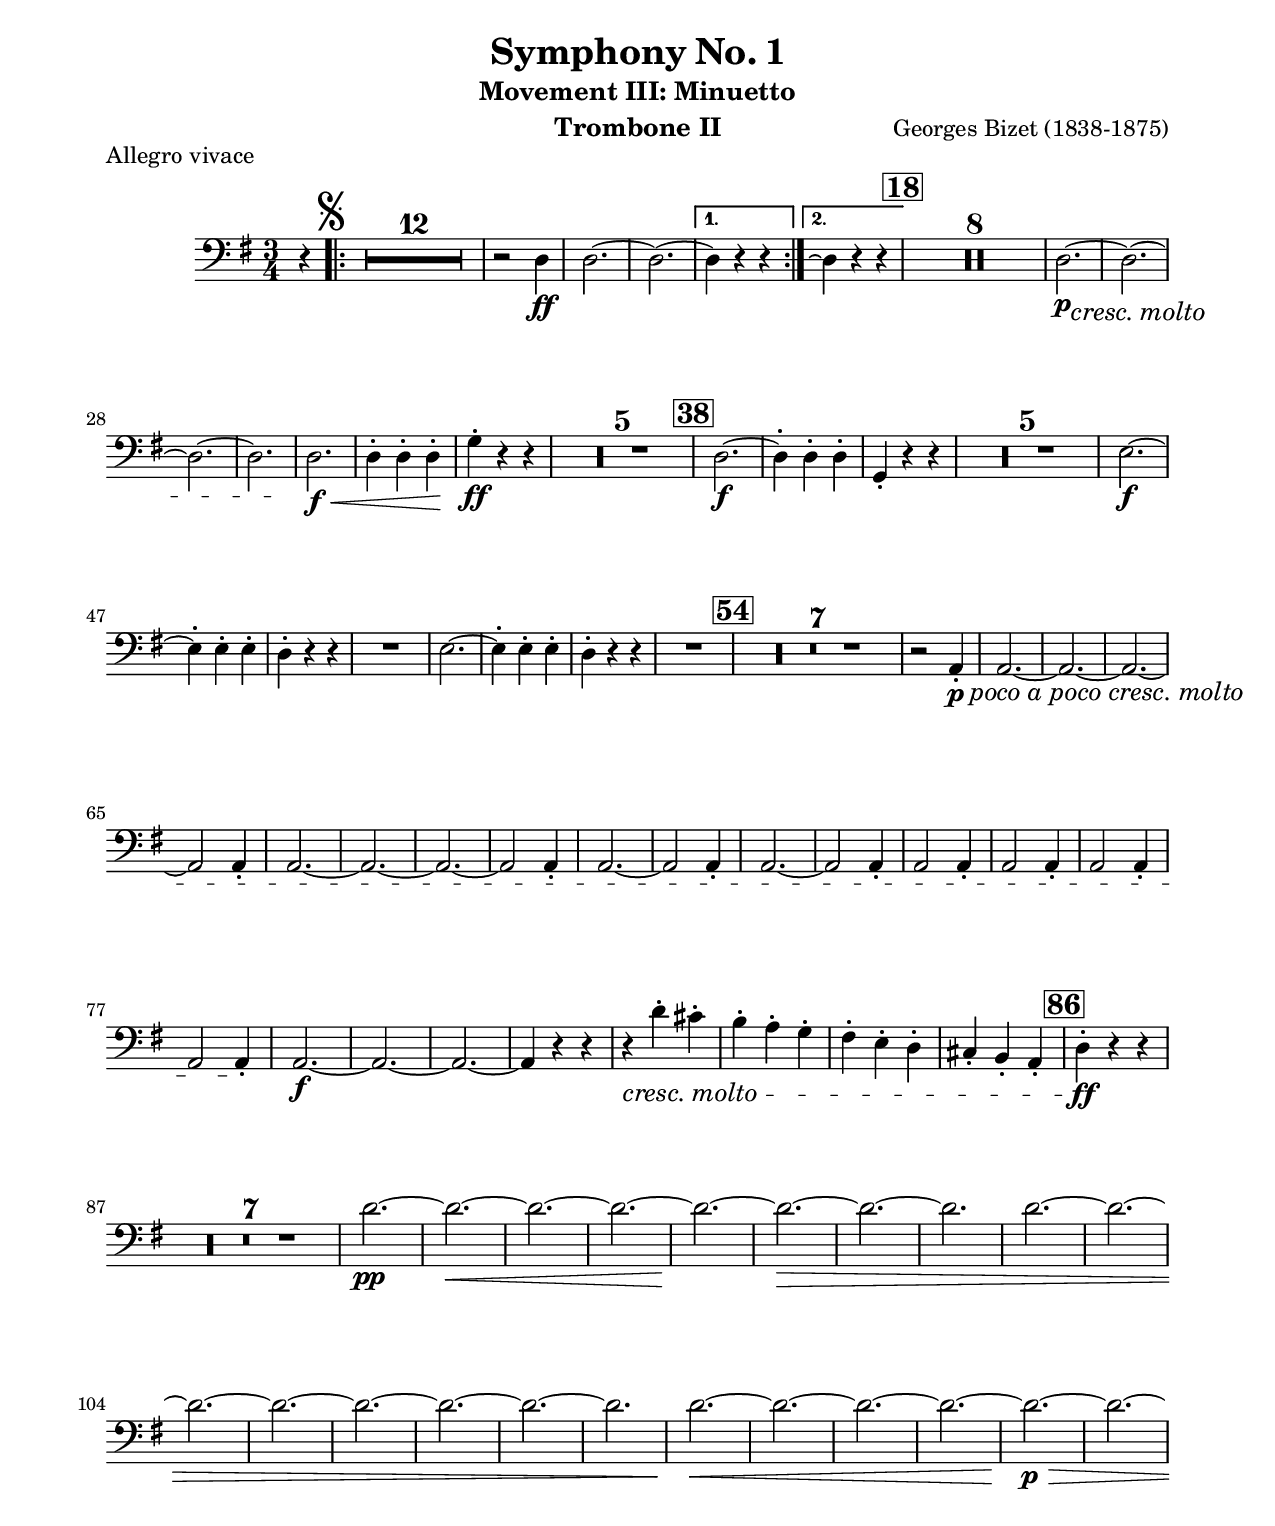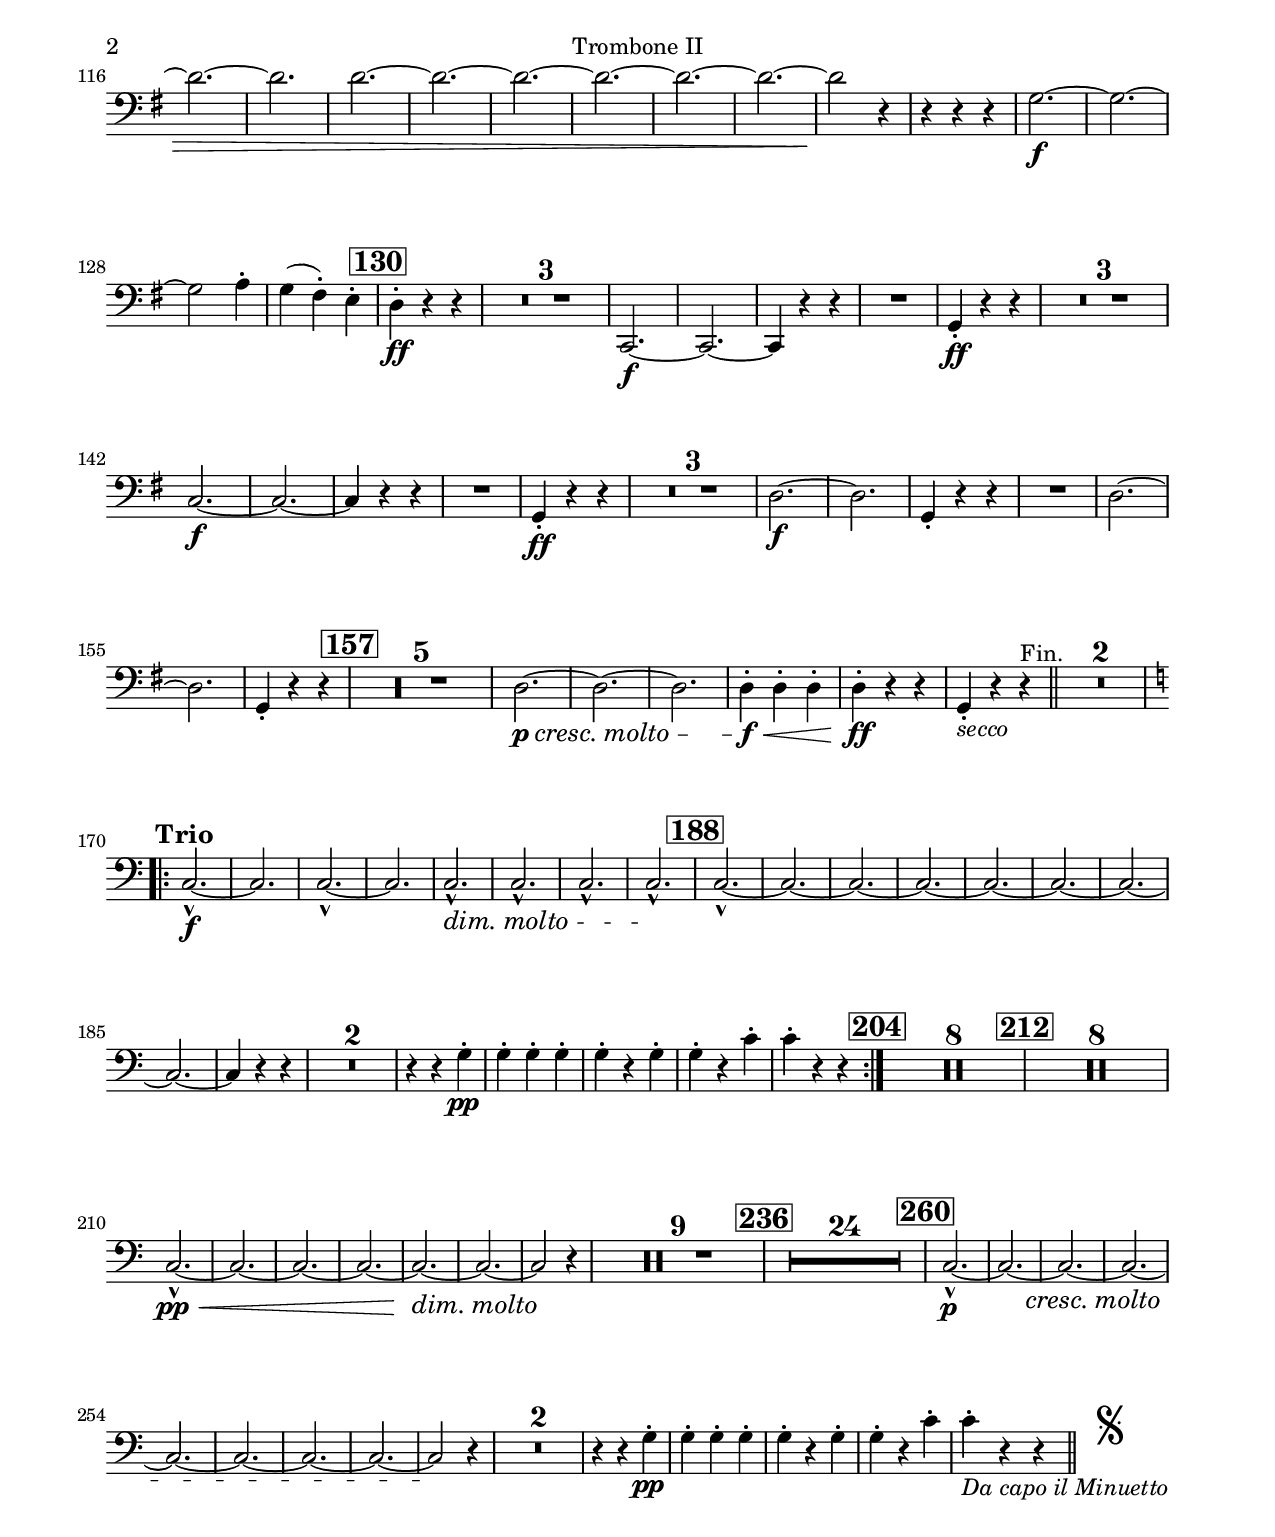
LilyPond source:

\version "2.13.5"

\include "defs.lyi" 
\version "2.13.5"

\include "defs.lyi"

tromboneTwoMvtIIIDynamics = 
{
  \time 3/4
  \key g \major

  \partial 4 s4 |
  \repeat volta 2
  {
    s2.*12 |
    s2 s4\ff |
    s2.*2 |
  }
  \alternative
  {
    {
      s2. |
    }
    {
      s2. |
    }
  }

  % 18
%  \repeat volta 2
%  {
    s2.*8 |
    \crescTextCrescMolto 
    s4\p s\< s |
    s2.*2 |
    s4 s s\! |
    \crescHairpin
    s4\f\< s s |
    s s s\! |
    s\ff s s |
    s2.*5 |

    % 38
    s2.\f |
    s2.*7 |
    s2.\f |
    s2.*3 |
    s4 s s |
    s2.*3 |

    % 54
    s2.*7 |
    \crescTextPocoAPocoCrescMolto
    s2 s4\p\< |
    s2.*15 |
    s2 s4\! |
    s2.\f |
    s2.*3 |
    \crescTextCrescMolto
    s2.\< |
    s2.*3 |

    % 86
    s2.\ff |
    s2.*7 |
    s2.\pp |
    \crescHairpin
    s2.\< |
    s2.*2 |
    s2.\! |
    s2.\> |
    s2.*10 |
    s2.\!\< |
    s2.*3 |
    s2.\p\> |
    s2.*9
    s2.\! |
    s2. |
    s4\f s s |
    s2.*3 |

    % 130
    s4\ff s s |
    s2.*3 |
    s4\f s s |
    s2.*3 |
    s4\ff s s |
    s2.*3 |
    s4\f s s |
    s2.*3 |
    s4\ff s s |
    s2.*3 |
    s4\f s s |
    s2.*3 |
    s4 s s |
    s2.*2 |

    % 157
    s2.*5 |
    \crescTextCrescMolto 
    s2.\p\< |
    s2. |
    s2. |
    \crescHairpin
    s4\!\f\< s s |
    s4\ff s s |
%  }
%  \alternative
%  {
%    {
%      s4-\secco s s |
%      s2.*2 |
%    }
%    {
      s4-\secco s s |
      s2.*2 |
%    }
%  }

  \key c \major

  % 173
  \repeat volta 2
  {
    s4\f s s |
    s2.*3 |
    \dimTextDimMolto
    s4\> s s |
    s2.*2 |
    s2.\! |

    % 181
    s2.*11 |
    s4 s s\pp |
    s2.*4 |
  }

  % 197
%  \repeat volta 2
%  {
    s2.*8 |

    % 205
    s2.*8 |
    \crescHairpin
    s4\pp\< s s |
    s2.*3 |
    s4\!\> s s |
    s2. |
    s4 s\! s |
    s2.*9 |

    % 229
    s2.*24 |

    % 253
    s2.\p |
    \crescTextCrescMolto 
    s4 s s\< |
    s2.*6 |
    s2.\! |
    s2.*2 |
    s4 s s\pp |
    s2.*3 |
%  }
%  \alternative
%  {
%    {
%      s2. |
%    }
%    {
      s4 s s |
%    }
%  }
}


tromboneTwoMvtIIICues = 
{
  \time 3/4
  \key g \major
  \clef bass

  \partial 4 s4 |

  s2.*64 | \break
  s2.*105 |

  \key c \major

  s2.*96 |

}


tromboneTwoMvtIIINotCues = 
{
  \time 3/4
  \key g \major
  \clef bass

  \partial 4 s4 |

  s2.*169 |

  \key c \major

  s2.*96 |

}


tromboneTwoMvtIIINotes = 
{
  \time 3/4
  \key g \major

  \partial 4 r4 |
  \repeat volta 2
  {
    R4*3*12 |
    r2 d,4 |
    d2.~ |
    d2.( |
  }
  \alternative
  {
    {
      d4) r r |
    }
    {
      d4\repeatTie r r |
    }
  }

  % 18
%  \repeat volta 2
%  {
    R4*3*8 |
    d2.~ |
    d2.~ |
    d2.~ |
    d2. |
    d2. |
    d4-. d-. d-. |
    g4-. r r |
    R4*3*5 |

    % 38
    d2.~ |
    d4-. d-. d-. |
    g,4-. r r |
    R4*3*5 |
    e'2.~ |
    e4-. e-. e-. |
    d4-. r r |
    R4*3 |
    e2.~ |
    e4-. e-. e-. |
    d4-. r r |
    R4*3 |

    % 54
    R4*3*7 |
    r2 a4-. |
    a2.~ |
    a2.~ |
    a2.~ |
    a2 a4-. |
    a2.~ |
    a2.~ |
    a2.~ |
    a2 a4-. |
    a2.~ |
    a2 a4-. |
    a2.~ |
    a2 a4-. |
    a2 a4-. |
    a2 a4-. |
    a2 a4-. |
    a2 a4-. |
    a2.~ |
    a2.~ |
    a2.~ |
    a4 r r |
    r d'-. cis-. |
    b-. a-. g-. |
    fis-. e-. d-. |
    cis-. b-. a-. |

    % 86
    d4-. r r |
    R4*3*7 |
    d'2.~ |
    d2.~ |
    d2.~ |
    d2.~ |
    d2.~ |
    d2.~ |
    d2.~ |
    d2. |
    d2.~ |
    d2.~ |
    d2.~ |
    d2.~ |
    d2.~ |
    d2.~ |
    d2.~ |
    d2. |
    d2.~ |
    d2.~ |
    d2.~ |
    d2.~ |
    d2.~ |
    d2.~ |
    d2.~ |
    d2. |
    d2.~ |
    d2.~ |
    d2.~ |
    d2.~ |
    d2.~ |
    d2.~ |
    d2 r4 |
    r r r |
    g,2.~ |
    g2.~ |
    g2 a4-. |
    g( fis-.) e-. |

    % 130
    d4-. r r |
    R4*3*3 |
    c,2.~ |
    c2.~ |
    c4 r r |
    R4*3 |
    g'4-. r r |
    R4*3*3 |
    c2.~ |
    c2.~ |
    c4 r r |
    R4*3 |
    g4-. r r |
    R4*3*3 |
    d'2.~ |
    d2. |
    g,4-. r r |
    R4*3 |
    d'2.~ |
    d2. |
    g,4-. r r |

    % 157
    R4*3*5 |
    d'2.~ |
    d2.~ |
    d2. |
    d4-. d-. d-. |
    d4-. r r |
%  }
%  \alternative
%  {
%    {
%      g,4-. r r |
%      R4*3*2 |
%    }
%    {
      g,4-. r r |
      R4*3*2 |
%    }
%  }

  \key c \major

  % 173
  \repeat volta 2
  {
    c2.~-^ |
    c2. |
    c2.~-^ |
    c2. |
    c2.-^ |
    c2.-^ |
    c2.-^ |
    c2.-^ |

    % 181
    c2.~-^ |
    c2.~ |
    c2.~ |
    c2.~ |
    c2.~ |
    c2.~ |
    c2.~ |
    c2.~ |
    c4 r r |
    R4*3*2 |
    r4 r g'-. |
    g-. g-. g-. |
    g-. r g-. |
    g-. r c-. |
    c-. r r |
  }

  % 197
%  \repeat volta 2
%  {
    R4*3*8 |

    % 205
    R4*3*8 |
    c,2.-^~ |
    c2.~ |
    c2.~ |
    c2.~ |
    c2.~ |
    c2.~ |
    c2 r4 |
    R4*3*9 |

    % 229
    R4*3*24 |

    % 253
    c2.-^~ |
    c2.~ |
    c2.~ |
    c2.~ |
    c2.~ |
    c2.~ |
    c2.~ |
    c2.~ |
    c2 r4 |
    R4*3*2 |
    r4 r g'-. |
    g-. g-. g-. |
    g-. r g-. |
    g-. r c-. |
%  }
%  \alternative
%  {
%    {
%      c-. r r |
%    }
%    {
      c-. r r |
%    }
%  }
}

tromboneTwoMvtIIIScore = \relative c' { << \tromboneTwoMvtIIINotes \tromboneTwoMvtIIINotCues \tromboneTwoMvtIIIDynamics >> }
tromboneTwoMvtIIIPart  = \relative c' { << \tromboneTwoMvtIIINotes \tromboneTwoMvtIIICues    \tromboneTwoMvtIIIDynamics >> }
 

instrument = "Trombone II"

notesMvtIII = \tromboneTwoMvtIIIPart

\include "Part.lyi"
